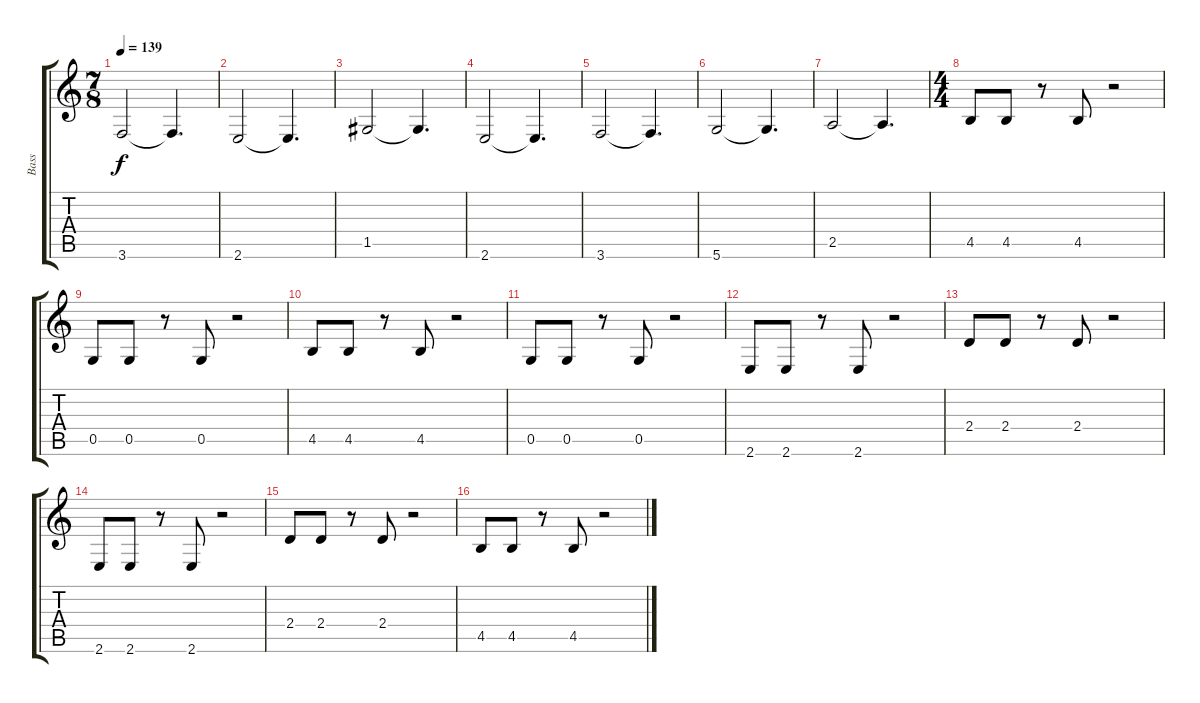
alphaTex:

\track ("Bass" "Bass") {instrument electricbassfinger}
\staff {score tabs}
\tuning (D4 A3 F3 C3 G2 D2) {hide}
\ts (7 8)
\tempo 139
\clef g2
\ks c
3.6.2{dy f} 3.6{t}.4{d} |
2.6.2 2.6{t}.4{d} |
1.5.2 1.5{t}.4{d} |
2.6.2 2.6{t}.4{d} |
3.6.2 3.6{t}.4{d} |
5.6.2 5.6{t}.4{d} |
2.5.2 2.5{t}.4{d} |
\ts (4 4)
4.5.8 4.5.8 r.8 4.5.8 r.2 |
0.5.8 0.5.8 r.8 0.5.8 r.2 |
4.5.8 4.5.8 r.8 4.5.8 r.2 |
0.5.8 0.5.8 r.8 0.5.8 r.2 |
2.6.8 2.6.8 r.8 2.6.8 r.2 |
2.4.8 2.4.8 r.8 2.4.8 r.2 |
2.6.8 2.6.8 r.8 2.6.8 r.2 |
2.4.8 2.4.8 r.8 2.4.8 r.2 |
4.5.8 4.5.8 r.8 4.5.8 r.2
